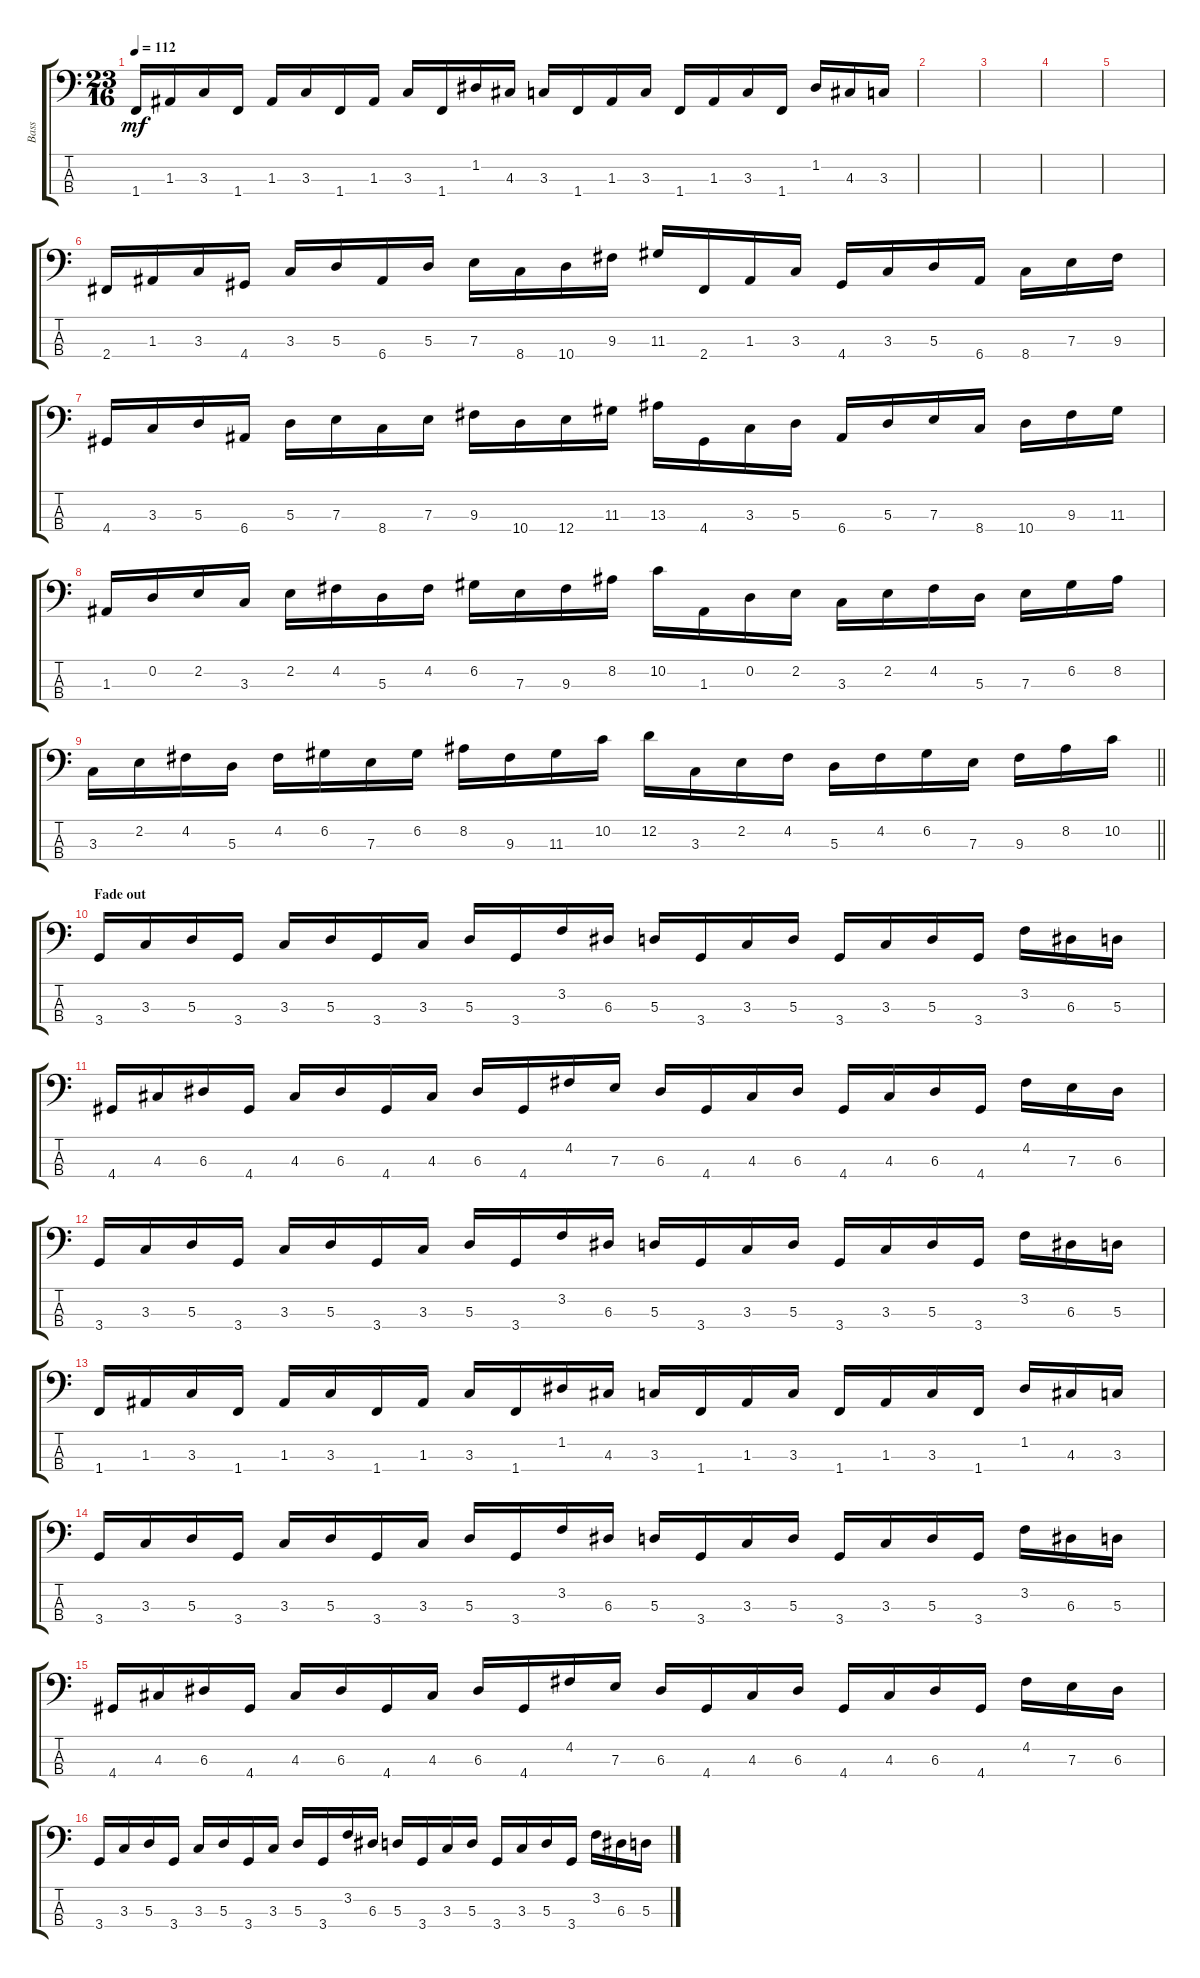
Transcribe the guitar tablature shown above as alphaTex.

\track ("Bass" "Bass") {instrument electricbassfinger}
\staff {score tabs}
\tuning (G2 D2 A1 E1) {hide}
\ts (23 16)
\tempo 112
\clef f4
\ks c
1.4.16{dy mf} 1.3.16 3.3.16 1.4.16 1.3.16 3.3.16 1.4.16 1.3.16 3.3.16 1.4.16 1.2.16 4.3.16 3.3.16 1.4.16 1.3.16 3.3.16 1.4.16 1.3.16 3.3.16 1.4.16 1.2.16 4.3.16 3.3.16 |
|
|
|
|
2.4.16 1.3.16 3.3.16 4.4.16 3.3.16 5.3.16 6.4.16 5.3.16 7.3.16 8.4.16 10.4.16 9.3.16 11.3.16 2.4.16 1.3.16 3.3.16 4.4.16 3.3.16 5.3.16 6.4.16 8.4.16 7.3.16 9.3.16 |
4.4.16 3.3.16 5.3.16 6.4.16 5.3.16 7.3.16 8.4.16 7.3.16 9.3.16 10.4.16 12.4.16 11.3.16 13.3.16 4.4.16 3.3.16 5.3.16 6.4.16 5.3.16 7.3.16 8.4.16 10.4.16 9.3.16 11.3.16 |
1.3.16 0.2.16 2.2.16 3.3.16 2.2.16 4.2.16 5.3.16 4.2.16 6.2.16 7.3.16 9.3.16 8.2.16 10.2.16 1.3.16 0.2.16 2.2.16 3.3.16 2.2.16 4.2.16 5.3.16 7.3.16 6.2.16 8.2.16 |
\barLineRight lightlight
3.3.16 2.2.16 4.2.16 5.3.16 4.2.16 6.2.16 7.3.16 6.2.16 8.2.16 9.3.16 11.3.16 10.2.16 12.2.16 3.3.16 2.2.16 4.2.16 5.3.16 4.2.16 6.2.16 7.3.16 9.3.16 8.2.16 10.2.16 |
\section ("" "Fade out")
3.4.16 3.3.16 5.3.16 3.4.16 3.3.16 5.3.16 3.4.16 3.3.16 5.3.16 3.4.16 3.2.16 6.3.16 5.3.16 3.4.16 3.3.16 5.3.16 3.4.16 3.3.16 5.3.16 3.4.16 3.2.16 6.3.16 5.3.16 |
4.4.16 4.3.16 6.3.16 4.4.16 4.3.16 6.3.16 4.4.16 4.3.16 6.3.16 4.4.16 4.2.16 7.3.16 6.3.16 4.4.16 4.3.16 6.3.16 4.4.16 4.3.16 6.3.16 4.4.16 4.2.16 7.3.16 6.3.16 |
3.4.16 3.3.16 5.3.16 3.4.16 3.3.16 5.3.16 3.4.16 3.3.16 5.3.16 3.4.16 3.2.16 6.3.16 5.3.16 3.4.16 3.3.16 5.3.16 3.4.16 3.3.16 5.3.16 3.4.16 3.2.16 6.3.16 5.3.16 |
1.4.16 1.3.16 3.3.16 1.4.16 1.3.16 3.3.16 1.4.16 1.3.16 3.3.16 1.4.16 1.2.16 4.3.16 3.3.16 1.4.16 1.3.16 3.3.16 1.4.16 1.3.16 3.3.16 1.4.16 1.2.16 4.3.16 3.3.16 |
3.4.16 3.3.16 5.3.16 3.4.16 3.3.16 5.3.16 3.4.16 3.3.16 5.3.16 3.4.16 3.2.16 6.3.16 5.3.16 3.4.16 3.3.16 5.3.16 3.4.16 3.3.16 5.3.16 3.4.16 3.2.16 6.3.16 5.3.16 |
4.4.16 4.3.16 6.3.16 4.4.16 4.3.16 6.3.16 4.4.16 4.3.16 6.3.16 4.4.16 4.2.16 7.3.16 6.3.16 4.4.16 4.3.16 6.3.16 4.4.16 4.3.16 6.3.16 4.4.16 4.2.16 7.3.16 6.3.16 |
3.4.16 3.3.16 5.3.16 3.4.16 3.3.16 5.3.16 3.4.16 3.3.16 5.3.16 3.4.16 3.2.16 6.3.16 5.3.16 3.4.16 3.3.16 5.3.16 3.4.16 3.3.16 5.3.16 3.4.16 3.2.16 6.3.16 5.3.16
